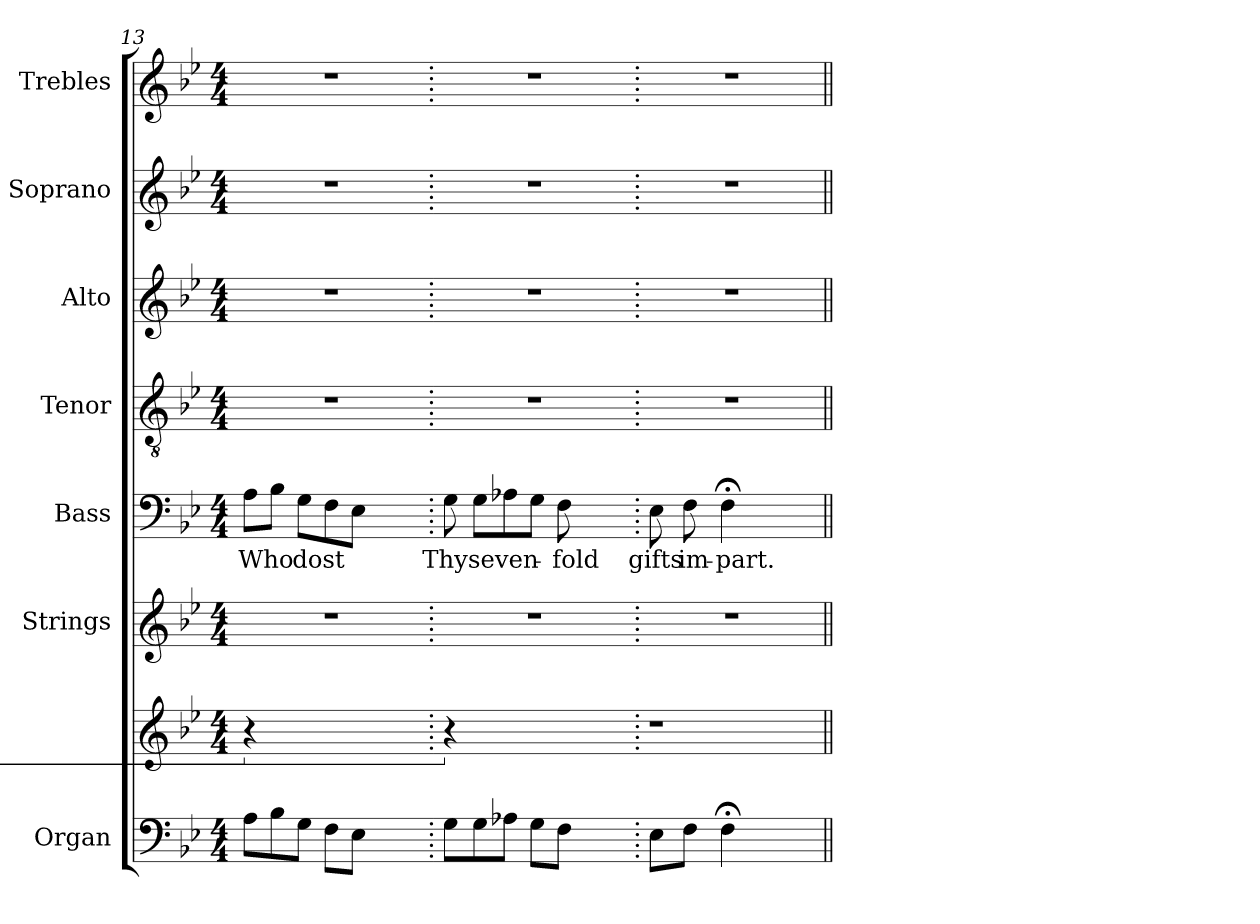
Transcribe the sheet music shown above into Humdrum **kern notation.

**kern	**kern	**kern	**kern	**text	**kern	**kern	**kern	**kern
*part7	*part7	*part6	*part5	*part5	*part4	*part3	*part2	*part1
*staff8	*staff7	*staff6	*staff5	*staff5	*staff4	*staff3	*staff2	*staff1
*I"Organ	*	*I"Strings	*I"Bass	*	*I"Tenor	*I"Alto	*I"Soprano	*I"Trebles
*I'Org.	*	*I'Strings	*I'B.	*	*I'T.	*I'A.	*I'S.	*
*clefF4	*clefG2	*clefG2	*clefF4	*	*clefGv2	*clefG2	*clefG2	*clefG2
*	*	*	*	*	*ITrd7c12	*	*	*
*k[b-e-]	*k[b-e-]	*k[b-e-]	*k[b-e-]	*	*k[b-e-]	*k[b-e-]	*k[b-e-]	*k[b-e-]
*B-:	*B-:	*B-:	*B-:	*	*B-:	*B-:	*B-:	*B-:
*M4/4	*M4/4	*M4/4	*M4/4	*	*M4/4	*M4/4	*M4/4	*M4/4
=13	=13	=13	=13	=13	=13	=13	=13	=13
!	!LO:N:vis=1	!LO:N:vis=1	!	!	!	!	!	!
!	!	!	!	!LO:LY:b:color=#000000	!LO:N:vis=1	!LO:N:vis=1	!LO:N:vis=1	!LO:N:vis=1
8Ai\L	8%5r	1r	8Ai\L	Who	1r	1r	1r	1r
8B-i\	.	.	8B-i\J	.	.	.	.	.
!	!	!	!	!LO:LY:b:color=#000000	!	!	!	!
8Gi\J	.	.	8Gi\L	dost	.	.	.	.
8Fi\L	.	.	8Fi\	.	.	.	.	.
8E-i\J	.	.	8E-i\J	.	.	.	.	.
4.ryy	4.ryy	.	4.ryy	.	.	.	.	.
=14.	=14.	=14.	=14.	=14.	=14.	=14.	=14.	=14.
!	!LO:N:vis=1	!LO:N:vis=1	!	!	!	!	!	!
!	!	!	!	!LO:LY:b:color=#000000	!LO:N:vis=1	!LO:N:vis=1	!LO:N:vis=1	!LO:N:vis=1
8Gi\L	8%5r	1r	8Gi\	Thy	1r	1r	1r	1r
!	!	!	!	!LO:LY:b:color=#000000	!	!	!	!
8Gi\	.	.	8Gi\L	seven-	.	.	.	.
8A-Xi\J	.	.	8A-Xi\	.	.	.	.	.
8Gi\L	.	.	8Gi\J	.	.	.	.	.
!	!	!	!	!LO:LY:b:color=#000000	!	!	!	!
8Fi\J	.	.	8Fi\	-fold	.	.	.	.
4.ryy	4.ryy	.	4.ryy	.	.	.	.	.
=15.	=15.	=15.	=15.	=15.	=15.	=15.	=15.	=15.
!	!LO:N:vis=1	!LO:N:vis=1	!	!	!	!	!	!
!	!	!	!	!LO:LY:b:color=#000000	!LO:N:vis=1	!LO:N:vis=1	!LO:N:vis=1	!LO:N:vis=1
8E-i\L	2r	1r	8E-i\	gifts	1r	1r	1r	1r
!	!	!	!	!LO:LY:b:color=#000000	!	!	!	!
8Fi\J	.	.	8Fi\	im-	.	.	.	.
!	!	!	!	!LO:LY:b:color=#000000	!	!	!	!
4F;i\	.	.	4F;i\	-part.	.	.	.	.
2ryy	2ryy	.	2ryy	.	.	.	.	.
=||	=||	=||	=||	=||	=||	=||	=||	=||
*-	*-	*-	*-	*-	*-	*-	*-	*-
